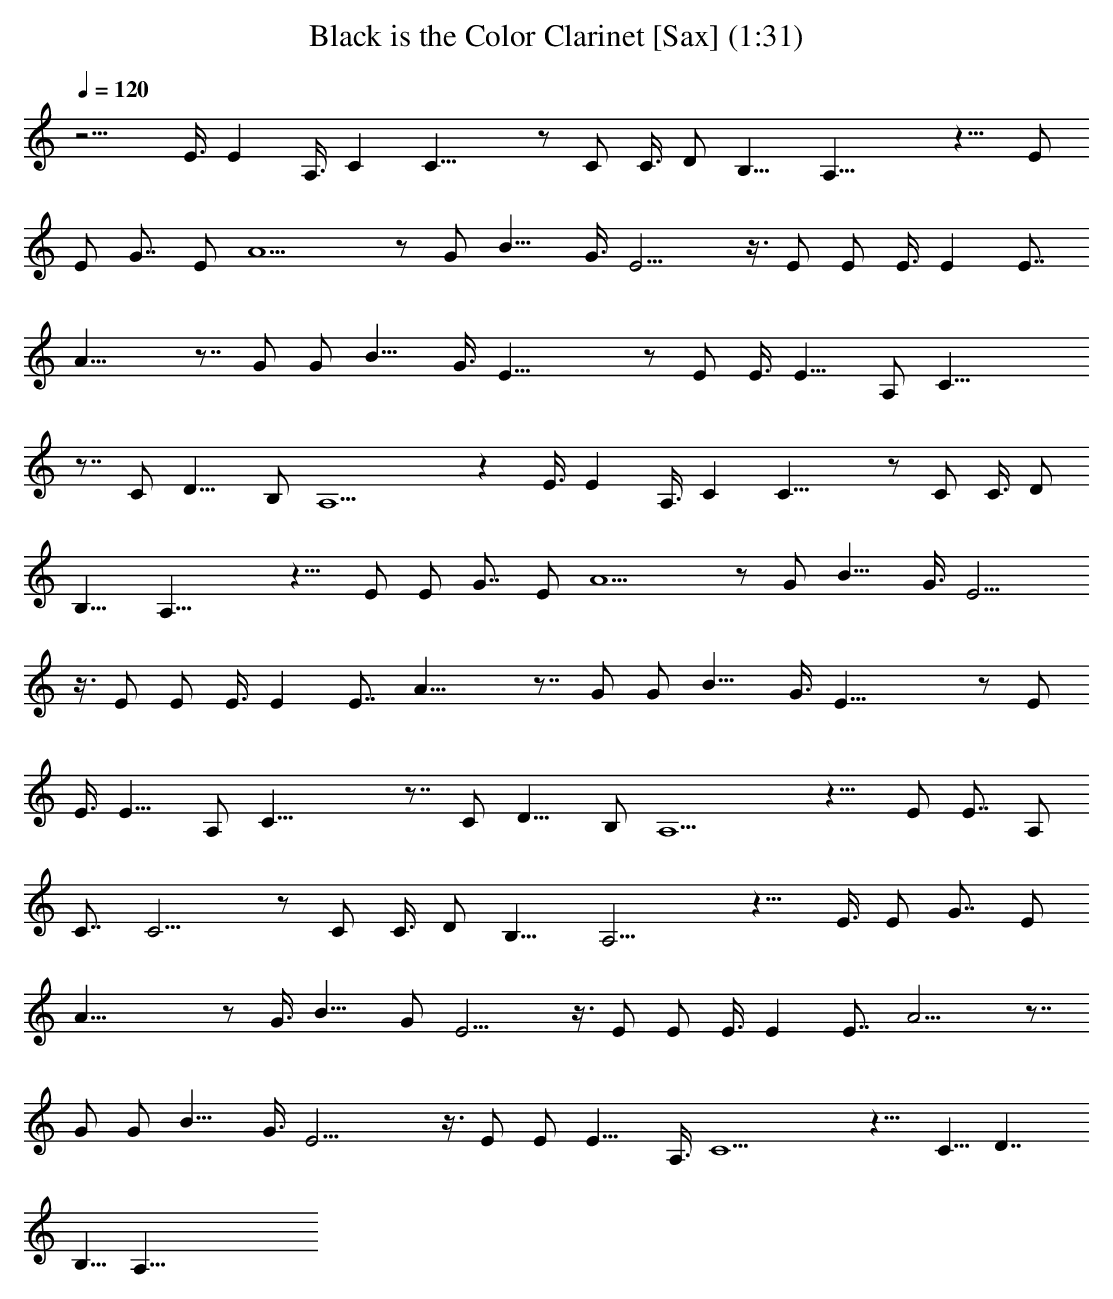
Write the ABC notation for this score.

X:1
T: Black is the Color Clarinet [Sax] (1:31)
L: 1/4
Q: 120
K: C
z11/4 E3/8 E A,3/8 C C25/8 z/2 C/2 C3/8 D/2 B,11/8 A,29/8 z11/8 E/2
E/2 G7/8 E/2 A9/2 z/2 G/2 B11/8 G3/8 E15/4 z3/8 E/2 E/2 E3/8 E E7/8
A29/8 z7/8 G/2 G/2 B11/8 G3/8 E33/8 z/2 E/2 E3/8 E11/8 A,/2 C33/8
z7/8 C/2 D11/8 B,/2 A,9/2 z E3/8 E A,3/8 C C25/8 z/2 C/2 C3/8 D/2
B,11/8 A,29/8 z11/8 E/2 E/2 G7/8 E/2 A9/2 z/2 G/2 B11/8 G3/8 E15/4
z3/8 E/2 E/2 E3/8 E E7/8 A29/8 z7/8 G/2 G/2 B11/8 G3/8 E33/8 z/2 E/2
E3/8 E11/8 A,/2 C33/8 z7/8 C/2 D11/8 B,/2 A,9/2 z15/8 E/2 E7/8 A,/2
C7/8 C13/4 z/2 C/2 C3/8 D/2 B,11/8 A,15/4 z11/8 E3/8 E/2 G7/8 E/2
A37/8 z/2 G3/8 B11/8 G/2 E15/4 z3/8 E/2 E/2 E3/8 E E7/8 A15/4 z7/8
G/2 G/2 B11/8 G3/8 E17/4 z3/8 E/2 E/2 E11/8 A,3/8 C9/2 z9/8 C5/8 D7/4
B,5/8 A,51/8
